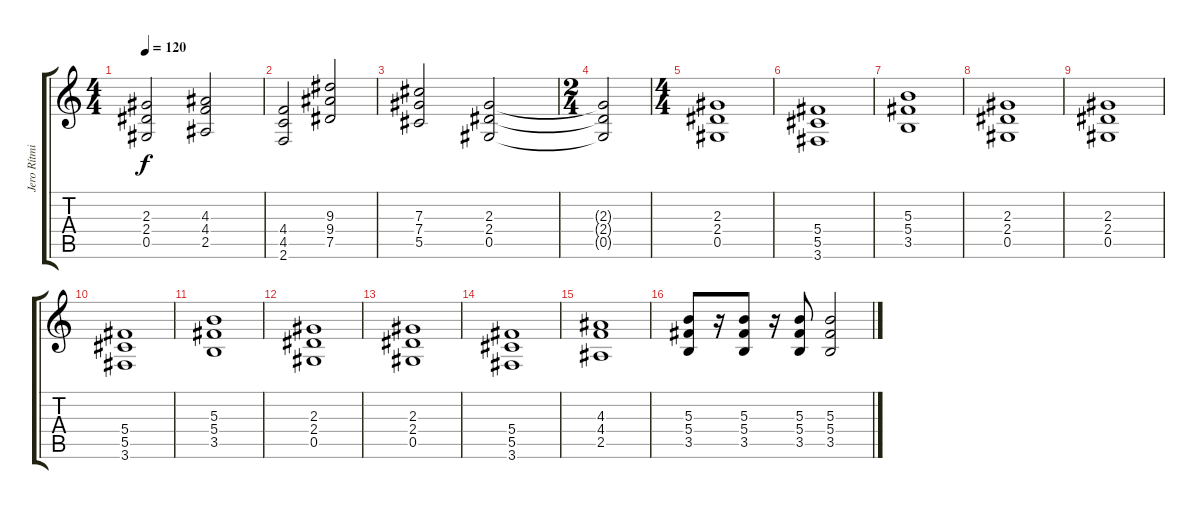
\track ("Jero Rítmica" "Jero Rítmi") {instrument distortionguitar}
\staff {score tabs}
\tuning (Eb4 Bb3 Gb3 Db3 Ab2 Eb2) {hide}
\ts (4 4)
\tempo 120
\clef g2
\ks c
(2.3 2.4 0.5).2{dy f} (4.3 4.4 2.5).2 |
(4.4 4.5 2.6).2 (9.3 9.4 7.5).2 |
(7.3 7.4 5.5).2 (2.3 2.4 0.5).2 |
\ts (2 4)
(2.3{t} 2.4{t} 0.5{t}).2 |
\ts (4 4)
(2.3 2.4 0.5).1 |
(5.4 5.5 3.6).1 |
(5.3 5.4 3.5).1 |
(2.3 2.4 0.5).1 |
(2.3 2.4 0.5).1 |
(5.4 5.5 3.6).1 |
(5.3 5.4 3.5).1 |
(2.3 2.4 0.5).1 |
(2.3 2.4 0.5).1 |
(5.4 5.5 3.6).1 |
(4.3 4.4 2.5).1 |
(5.3 5.4 3.5).8 r.16 (5.3 5.4 3.5).8 r.16 (5.3 5.4 3.5).8 (5.3 5.4 3.5).2
